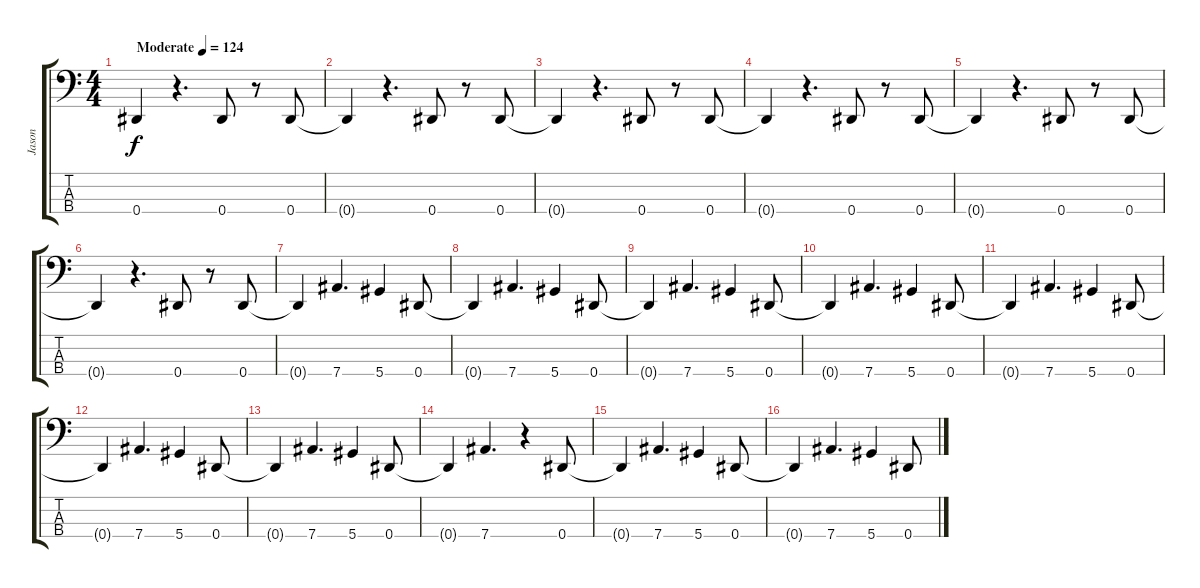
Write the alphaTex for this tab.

\track ("Jason" "Jason") {instrument electricbassfinger}
\staff {score tabs}
\tuning (Gb2 Db2 Ab1 Eb1) {hide}
\ts (4 4)
\tempo (124 "Moderate")
\clef f4
\ks c
0.4.4{dy f instrument electricbassfinger} r.4{d} 0.4.8 r.8 0.4.8 |
0.4{t}.4 r.4{d} 0.4.8 r.8 0.4.8 |
0.4{t}.4 r.4{d} 0.4.8 r.8 0.4.8 |
0.4{t}.4 r.4{d} 0.4.8 r.8 0.4.8 |
0.4{t}.4 r.4{d} 0.4.8 r.8 0.4.8 |
0.4{t}.4 r.4{d} 0.4.8 r.8 0.4.8 |
0.4{t}.4 7.4.4{d} 5.4.4 0.4.8 |
0.4{t}.4 7.4.4{d} 5.4.4 0.4.8 |
0.4{t}.4 7.4.4{d} 5.4.4 0.4.8 |
0.4{t}.4 7.4.4{d} 5.4.4 0.4.8 |
0.4{t}.4 7.4.4{d} 5.4.4 0.4.8 |
0.4{t}.4 7.4.4{d} 5.4.4 0.4.8 |
0.4{t}.4 7.4.4{d} 5.4.4 0.4.8 |
0.4{t}.4 7.4.4{d} r.4 0.4.8 |
0.4{t}.4 7.4.4{d} 5.4.4 0.4.8 |
0.4{t}.4 7.4.4{d} 5.4.4 0.4.8
